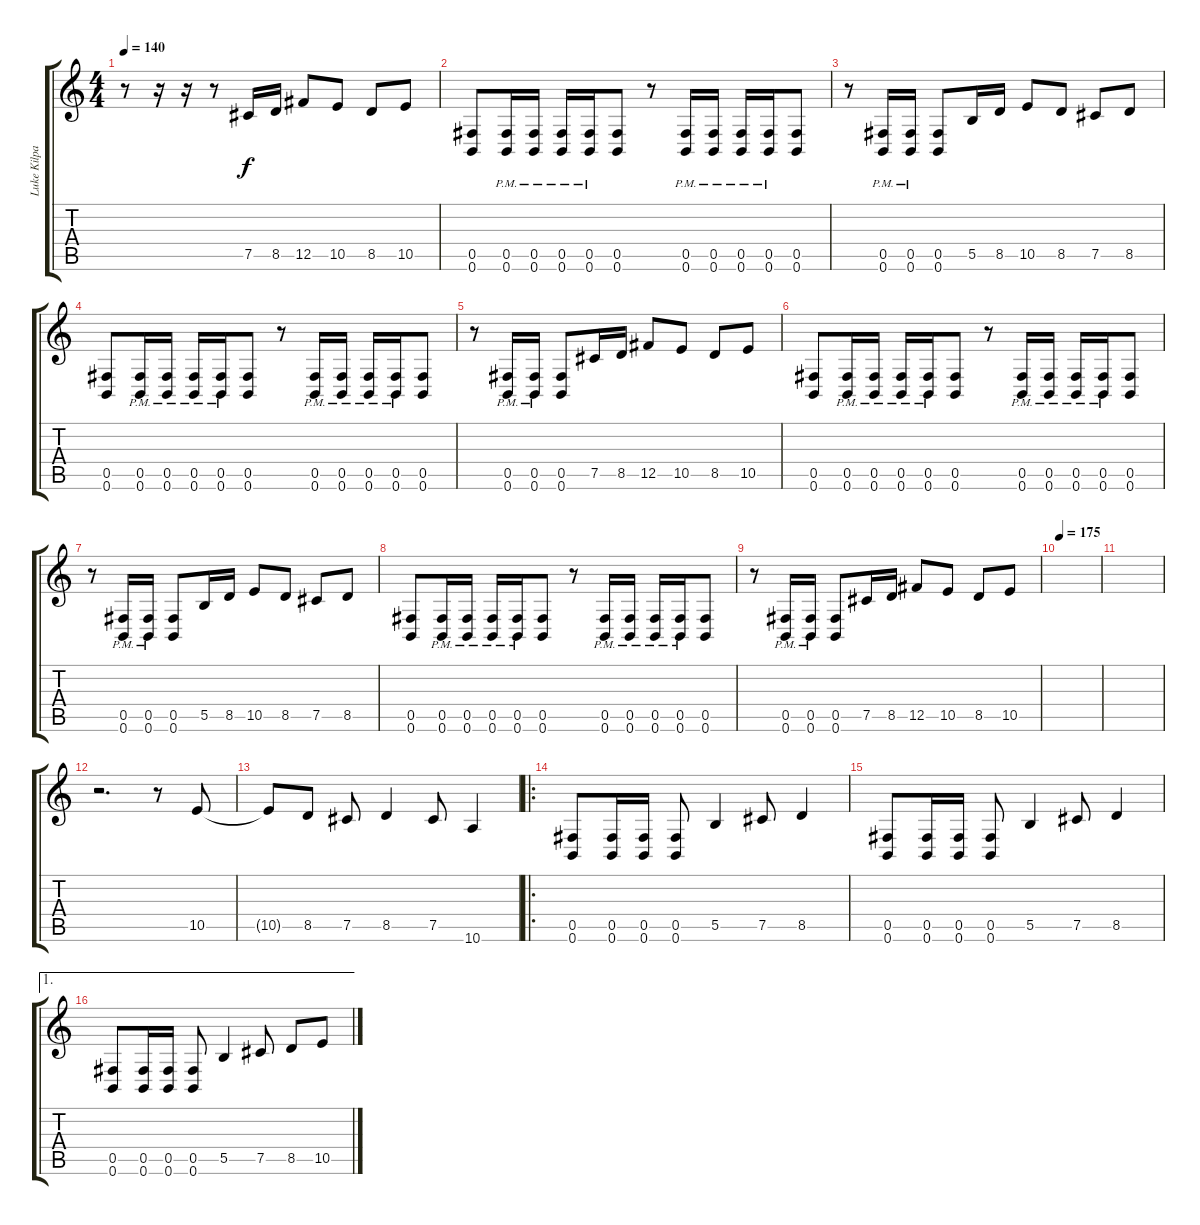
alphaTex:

\track ("Luke Kilpatrick" "Luke Kilpa") {instrument distortionguitar}
\staff {score tabs}
\tuning (Db4 Ab3 E3 B2 Gb2 B1) {hide}
\ts (4 4)
\tempo 140
\clef g2
\ks c
r.8{dy f} r.16 r.16 r.8 7.5.16 8.5.16 12.5.8 10.5.8 8.5.8 10.5.8 |
(0.5 0.6).8 (0.5{pm} 0.6{pm}).16 (0.5{pm} 0.6{pm}).16 (0.5{pm} 0.6{pm}).16 (0.5{pm} 0.6{pm}).16 (0.5 0.6).8 r.8 (0.5{pm} 0.6{pm}).16 (0.5{pm} 0.6{pm}).16 (0.5{pm} 0.6{pm}).16 (0.5{pm} 0.6{pm}).16 (0.5 0.6).8 |
r.8 (0.5{pm} 0.6{pm}).16 (0.5{pm} 0.6{pm}).16 (0.5 0.6).8 5.5.16 8.5.16 10.5.8 8.5.8 7.5.8 8.5.8 |
(0.5 0.6).8 (0.5{pm} 0.6{pm}).16 (0.5{pm} 0.6{pm}).16 (0.5{pm} 0.6{pm}).16 (0.5{pm} 0.6{pm}).16 (0.5 0.6).8 r.8 (0.5{pm} 0.6{pm}).16 (0.5{pm} 0.6{pm}).16 (0.5{pm} 0.6{pm}).16 (0.5{pm} 0.6{pm}).16 (0.5 0.6).8 |
r.8 (0.5{pm} 0.6{pm}).16 (0.5{pm} 0.6{pm}).16 (0.5 0.6).8 7.5.16 8.5.16 12.5.8 10.5.8 8.5.8 10.5.8 |
(0.5 0.6).8 (0.5{pm} 0.6{pm}).16 (0.5{pm} 0.6{pm}).16 (0.5{pm} 0.6{pm}).16 (0.5{pm} 0.6{pm}).16 (0.5 0.6).8 r.8 (0.5{pm} 0.6{pm}).16 (0.5{pm} 0.6{pm}).16 (0.5{pm} 0.6{pm}).16 (0.5{pm} 0.6{pm}).16 (0.5 0.6).8 |
r.8 (0.5{pm} 0.6{pm}).16 (0.5{pm} 0.6{pm}).16 (0.5 0.6).8 5.5.16 8.5.16 10.5.8 8.5.8 7.5.8 8.5.8 |
(0.5 0.6).8 (0.5{pm} 0.6{pm}).16 (0.5{pm} 0.6{pm}).16 (0.5{pm} 0.6{pm}).16 (0.5{pm} 0.6{pm}).16 (0.5 0.6).8 r.8 (0.5{pm} 0.6{pm}).16 (0.5{pm} 0.6{pm}).16 (0.5{pm} 0.6{pm}).16 (0.5{pm} 0.6{pm}).16 (0.5 0.6).8 |
r.8 (0.5{pm} 0.6{pm}).16 (0.5{pm} 0.6{pm}).16 (0.5 0.6).8 7.5.16 8.5.16 12.5.8 10.5.8 8.5.8 10.5.8 |
\tempo 175
|
|
r.2{d} r.8 10.5.8 |
10.5{t}.8 8.5.8 7.5.8 8.5.4 7.5.8 10.6.4 |
\ro
(0.5 0.6).8 (0.5 0.6).16 (0.5 0.6).16 (0.5 0.6).8 5.5.4 7.5.8 8.5.4 |
(0.5 0.6).8 (0.5 0.6).16 (0.5 0.6).16 (0.5 0.6).8 5.5.4 7.5.8 8.5.4 |
\ae 1
(0.5 0.6).8 (0.5 0.6).16 (0.5 0.6).16 (0.5 0.6).8 5.5.4 7.5.8 8.5.8 10.5.8
